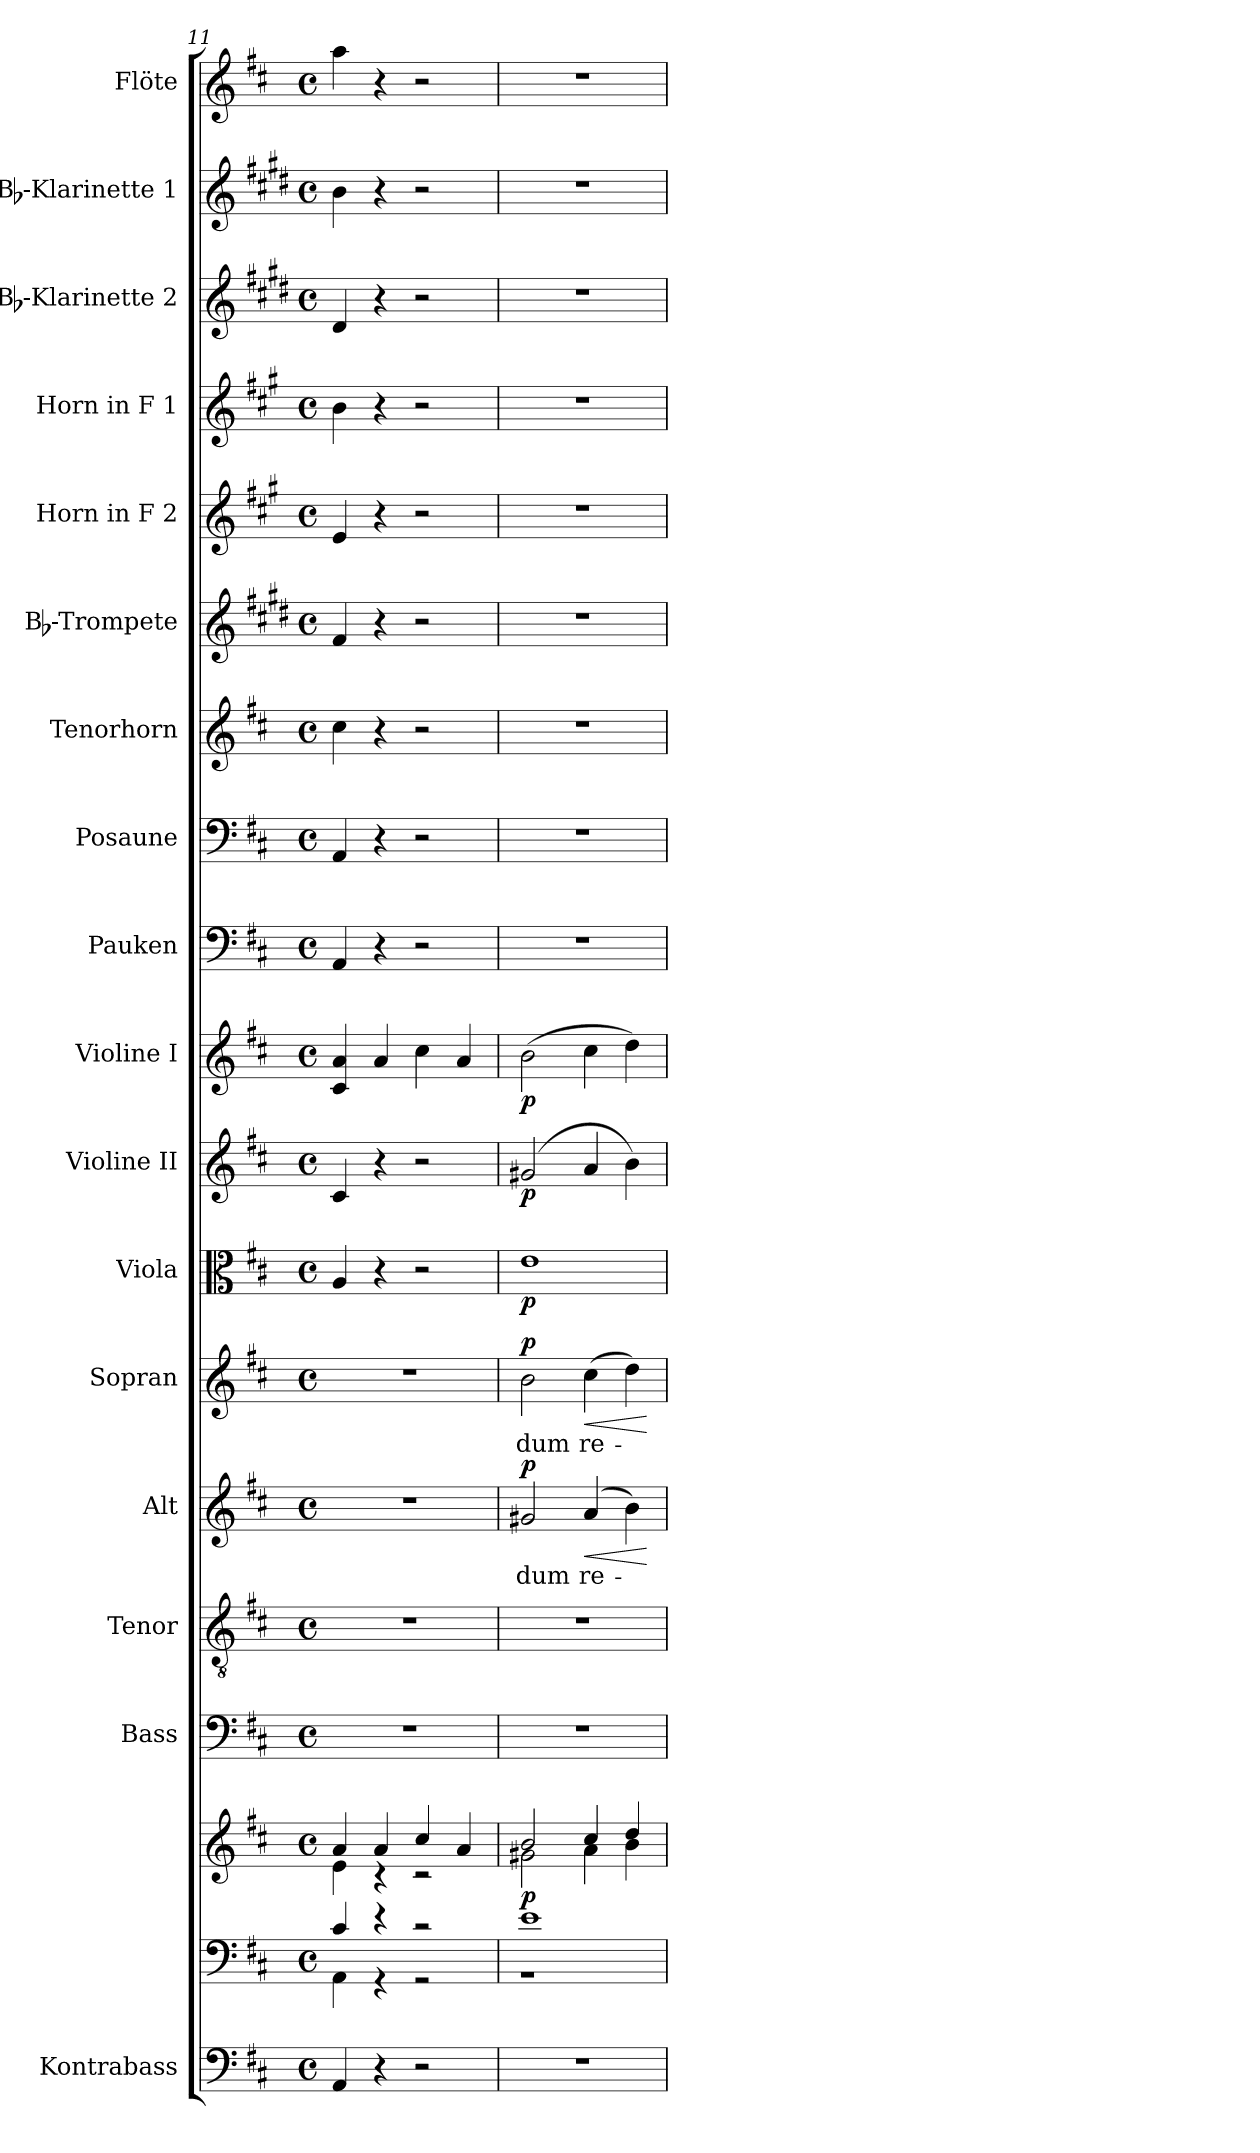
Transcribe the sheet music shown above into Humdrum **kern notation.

**kern	**kern	**kern	**dynam	**kern	**kern	**kern	**text	**dynam	**kern	**text	**dynam	**kern	**dynam	**kern	**dynam	**kern	**dynam	**kern	**kern	**kern	**kern	**kern	**kern	**kern	**kern	**kern
*part18	*part17	*part17	*part17	*part16	*part15	*part14	*part14	*part14	*part13	*part13	*part13	*part12	*part12	*part11	*part11	*part10	*part10	*part9	*part8	*part7	*part6	*part5	*part4	*part3	*part2	*part1
*staff19	*staff18	*staff17	*staff17/18	*staff16	*staff15	*staff14	*staff14	*staff14	*staff13	*staff13	*staff13	*staff12	*staff12	*staff11	*staff11	*staff10	*staff10	*staff9	*staff8	*staff7	*staff6	*staff5	*staff4	*staff3	*staff2	*staff1
*I"Kontrabass	*	*	*	*I"Bass	*I"Tenor	*I"Alt	*	*	*I"Sopran	*	*	*I"Viola	*	*I"Violine II	*	*I"Violine I	*	*I"Pauken	*I"Posaune	*I"Tenorhorn	*I"Bb-Trompete	*I"Horn in F 2	*I"Horn in F 1	*I"Bb-Klarinette 2	*I"Bb-Klarinette 1	*I"Flöte
*I'Kb.	*	*	*	*I'B.	*I'T.	*I'A.	*	*	*I'S.	*	*	*I'Vla.	*	*I'Vl. II	*	*I'Vl. I	*	*I'Pk.	*I'Pos.	*I'T. Hrn.	*I'Bb Trp.	*	*	*I'Bb Kl. 2	*I'Bb Kl. 1	*I'Fl.
*clefF4	*clefF4	*clefG2	*	*clefF4	*clefGv2	*clefG2	*	*	*clefG2	*	*	*clefC3	*	*clefG2	*	*clefG2	*	*clefF4	*clefF4	*clefG2	*clefG2	*clefG2	*clefG2	*clefG2	*clefG2	*clefG2
*ITrd7c12	*	*	*	*	*	*	*	*	*	*	*	*	*	*	*	*	*	*	*	*ITrd8c14	*ITrd1c2	*ITrd4c7	*ITrd4c7	*ITrd1c2	*ITrd1c2	*
*k[f#c#]	*k[f#c#]	*k[f#c#]	*	*k[f#c#]	*k[f#c#]	*k[f#c#]	*	*	*k[f#c#]	*	*	*k[f#c#]	*	*k[f#c#]	*	*k[f#c#]	*	*k[f#c#]	*k[f#c#]	*k[f#c#]	*k[f#c#]	*k[f#c#]	*k[f#c#]	*k[f#c#]	*k[f#c#]	*k[f#c#]
*D:	*D:	*D:	*	*D:	*D:	*D:	*	*	*D:	*	*	*D:	*	*D:	*	*D:	*	*D:	*D:	*D:	*D:	*D:	*D:	*D:	*D:	*D:
*M4/4	*M4/4	*M4/4	*	*M4/4	*M4/4	*M4/4	*	*	*M4/4	*	*	*M4/4	*	*M4/4	*	*M4/4	*	*M4/4	*M4/4	*M4/4	*M4/4	*M4/4	*M4/4	*M4/4	*M4/4	*M4/4
*met(c)	*met(c)	*met(c)	*	*met(c)	*met(c)	*met(c)	*	*	*met(c)	*	*	*met(c)	*	*met(c)	*	*met(c)	*	*met(c)	*met(c)	*met(c)	*met(c)	*met(c)	*met(c)	*met(c)	*met(c)	*met(c)
=11	=11	=11	=11	=11	=11	=11	=11	=11	=11	=11	=11	=11	=11	=11	=11	=11	=11	=11	=11	=11	=11	=11	=11	=11	=11	=11
*	*^	*^	*	*	*	*	*	*	*	*	*	*	*	*	*	*	*	*	*	*	*	*	*	*	*	*
4AAA/	4c#/	4AA\	4a/	4e\	.	1r	1r	1r	.	.	1r	.	.	4A/	.	4c#/	.	4c#/ 4a/	.	4AA/	4AA/	4c#\	4e/	4A/	4e\	4c#/	4a\	4aa\
4r	4r	4r	4a/	4rc	.	.	.	.	.	.	.	.	.	4r	.	4r	.	4a/	.	4r	4r	4r	4r	4r	4r	4r	4r	4r
2r	2r	2r	4cc#/	2rc	.	.	.	.	.	.	.	.	.	2r	.	2r	.	4cc#\	.	2r	2r	2r	2r	2r	2r	2r	2r	2r
.	.	.	4a/	.	.	.	.	.	.	.	.	.	.	.	.	.	.	4a/	.	.	.	.	.	.	.	.	.	.
=12	=12	=12	=12	=12	=12	=12	=12	=12	=12	=12	=12	=12	=12	=12	=12	=12	=12	=12	=12	=12	=12	=12	=12	=12	=12	=12	=12	=12
!	!	!	!	!	!LO:DY:b	!	!	!	!LO:LY:b	!LO:DY:a	!	!LO:LY:b	!LO:DY:a	!	!LO:DY:b	!	!LO:DY:b	!	!LO:DY:b	!	!	!	!	!	!	!	!	!
1r	1e	1r	2b/	2g#X\	p	1r	1r	2g#X/	dum	p	2b\	dum	p	1e	p	(2g#X/	p	(>2b\	p	1r	1r	1r	1r	1r	1r	1r	1r	1r
!	!	!	!	!	!	!	!	!	!LO:LY:b	!LO:HP:b	!	!LO:LY:b	!LO:HP:b	!	!	!	!	!	!	!	!	!	!	!	!	!	!	!
.	.	.	4cc#/	4a\	.	.	.	(4a/	re-	<	(>4cc#\	re-	<	.	.	4a/	.	4cc#\	.	.	.	.	.	.	.	.	.	.
.	.	.	4dd/	4b\	.	.	.	4b\)	.	.	4dd\)	.	.	.	.	4b\)	.	4dd\)	.	.	.	.	.	.	.	.	.	.
*	*v	*v	*	*	*	*	*	*	*	*	*	*	*	*	*	*	*	*	*	*	*	*	*	*	*	*	*	*
*	*	*v	*v	*	*	*	*	*	*	*	*	*	*	*	*	*	*	*	*	*	*	*	*	*	*	*	*
.	.	.	.	.	.	.	.	[	.	.	[	.	.	.	.	.	.	.	.	.	.	.	.	.	.	.
=	=	=	=	=	=	=	=	=	=	=	=	=	=	=	=	=	=	=	=	=	=	=	=	=	=	=
*-	*-	*-	*-	*-	*-	*-	*-	*-	*-	*-	*-	*-	*-	*-	*-	*-	*-	*-	*-	*-	*-	*-	*-	*-	*-	*-
